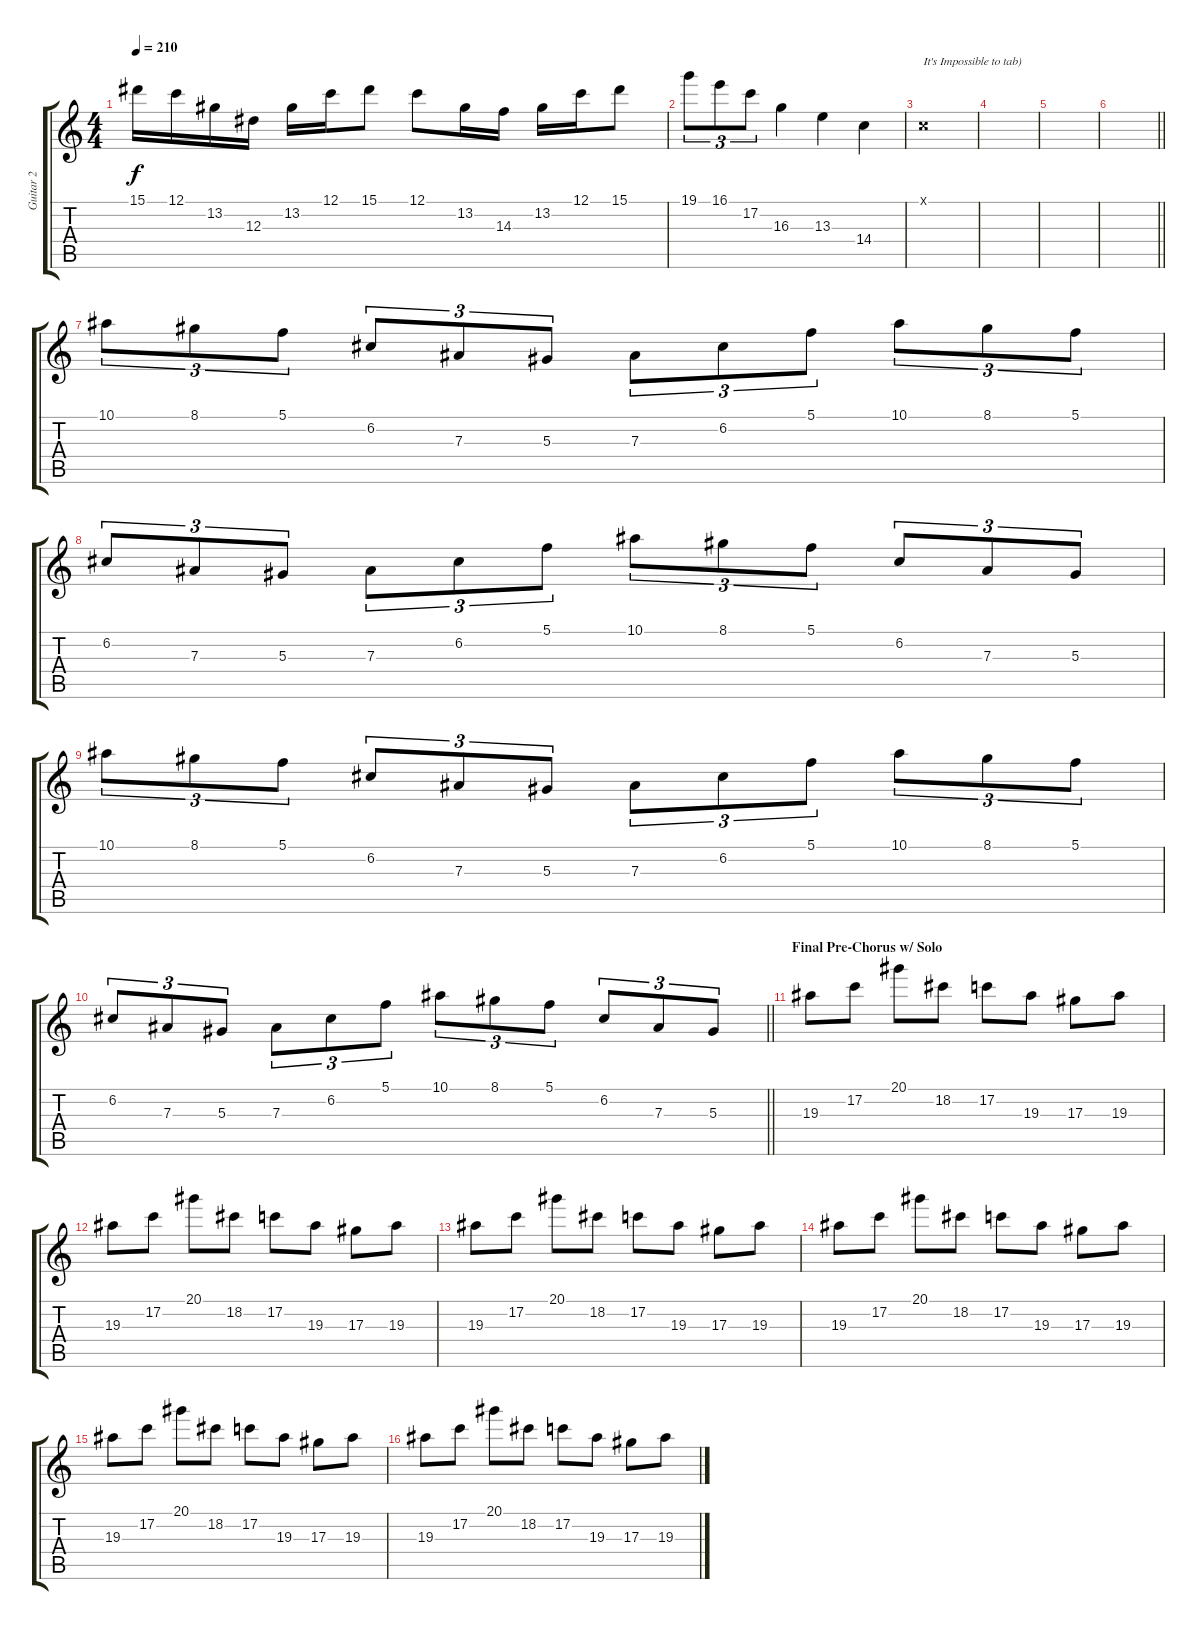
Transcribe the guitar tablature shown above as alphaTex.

\track ("Guitar 2" "Guitar 2") {instrument distortionguitar}
\staff {score tabs}
\tuning (C4 G3 Eb3 Bb2 F2 C2) {hide}
\ts (4 4)
\tempo 210
\clef g2
\ks c
15.1.16{dy f} 12.1.16 13.2.16 12.3.16 13.2.16 12.1.16 15.1.8 12.1.8 13.2.16 14.3.16 13.2.16 12.1.16 15.1.8 |
19.1.8{tu (3 2)} 16.1.8{tu (3 2)} 17.2.8{tu (3 2)} 16.3.4 13.3.4 14.4.4 |
0.1{x}.1{txt "It's Impossible to tab)"} |
|
|
\barLineRight lightlight
|
10.1.8{tu (3 2)} 8.1.8{tu (3 2)} 5.1.8{tu (3 2)} 6.2.8{tu (3 2)} 7.3.8{tu (3 2)} 5.3.8{tu (3 2)} 7.3.8{tu (3 2)} 6.2.8{tu (3 2)} 5.1.8{tu (3 2)} 10.1.8{tu (3 2)} 8.1.8{tu (3 2)} 5.1.8{tu (3 2)} |
6.2.8{tu (3 2)} 7.3.8{tu (3 2)} 5.3.8{tu (3 2)} 7.3.8{tu (3 2)} 6.2.8{tu (3 2)} 5.1.8{tu (3 2)} 10.1.8{tu (3 2)} 8.1.8{tu (3 2)} 5.1.8{tu (3 2)} 6.2.8{tu (3 2)} 7.3.8{tu (3 2)} 5.3.8{tu (3 2)} |
10.1.8{tu (3 2)} 8.1.8{tu (3 2)} 5.1.8{tu (3 2)} 6.2.8{tu (3 2)} 7.3.8{tu (3 2)} 5.3.8{tu (3 2)} 7.3.8{tu (3 2)} 6.2.8{tu (3 2)} 5.1.8{tu (3 2)} 10.1.8{tu (3 2)} 8.1.8{tu (3 2)} 5.1.8{tu (3 2)} |
\barLineRight lightlight
6.2.8{tu (3 2)} 7.3.8{tu (3 2)} 5.3.8{tu (3 2)} 7.3.8{tu (3 2)} 6.2.8{tu (3 2)} 5.1.8{tu (3 2)} 10.1.8{tu (3 2)} 8.1.8{tu (3 2)} 5.1.8{tu (3 2)} 6.2.8{tu (3 2)} 7.3.8{tu (3 2)} 5.3.8{tu (3 2)} |
\section ("" "Final Pre-Chorus w/ Solo")
19.3.8{volume 11} 17.2.8 20.1.8 18.2.8 17.2.8 19.3.8 17.3.8 19.3.8 |
19.3.8 17.2.8 20.1.8 18.2.8 17.2.8 19.3.8 17.3.8 19.3.8 |
19.3.8 17.2.8 20.1.8 18.2.8 17.2.8 19.3.8 17.3.8 19.3.8 |
19.3.8 17.2.8 20.1.8 18.2.8 17.2.8 19.3.8 17.3.8 19.3.8 |
19.3.8 17.2.8 20.1.8 18.2.8 17.2.8 19.3.8 17.3.8 19.3.8 |
19.3.8 17.2.8 20.1.8 18.2.8 17.2.8 19.3.8 17.3.8 19.3.8
